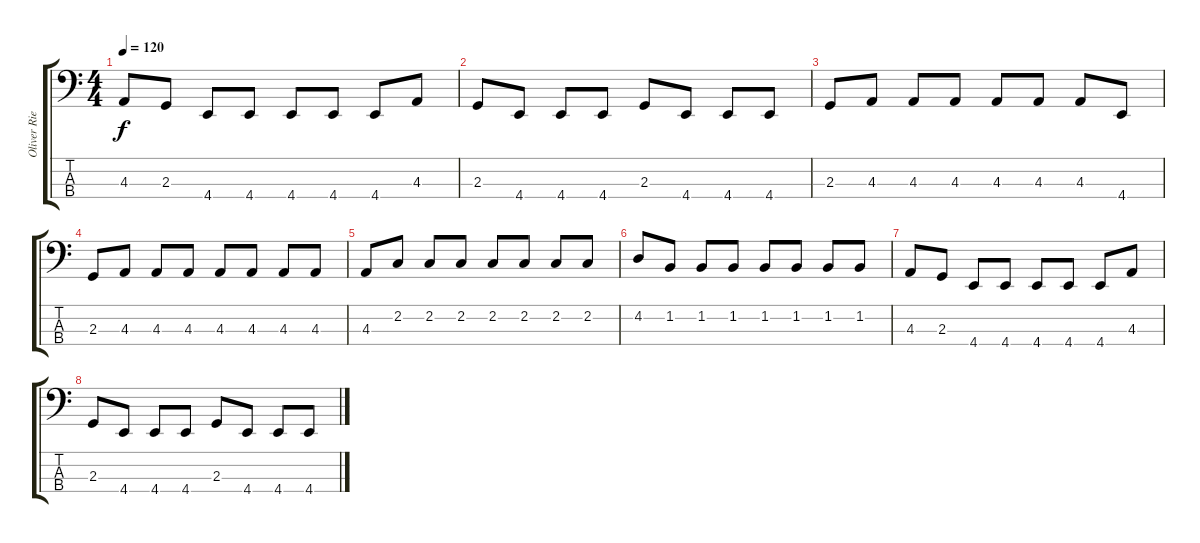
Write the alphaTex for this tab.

\track ("Oliver Riedel - Bass" "Oliver Rie") {instrument electricbassfinger}
\staff {score tabs}
\tuning (Eb2 Bb1 F1 C1) {hide}
\ts (4 4)
\tempo 120
\clef f4
\ks c
4.3.8{dy f} 2.3.8 4.4.8 4.4.8 4.4.8 4.4.8 4.4.8 4.3.8 |
2.3.8 4.4.8 4.4.8 4.4.8 2.3.8 4.4.8 4.4.8 4.4.8 |
2.3.8 4.3.8 4.3.8 4.3.8 4.3.8 4.3.8 4.3.8 4.4.8 |
2.3.8 4.3.8 4.3.8 4.3.8 4.3.8 4.3.8 4.3.8 4.3.8 |
4.3.8 2.2.8 2.2.8 2.2.8 2.2.8 2.2.8 2.2.8 2.2.8 |
4.2.8 1.2.8 1.2.8 1.2.8 1.2.8 1.2.8 1.2.8 1.2.8 |
4.3.8 2.3.8 4.4.8 4.4.8 4.4.8 4.4.8 4.4.8 4.3.8 |
2.3.8 4.4.8 4.4.8 4.4.8 2.3.8 4.4.8 4.4.8 4.4.8
